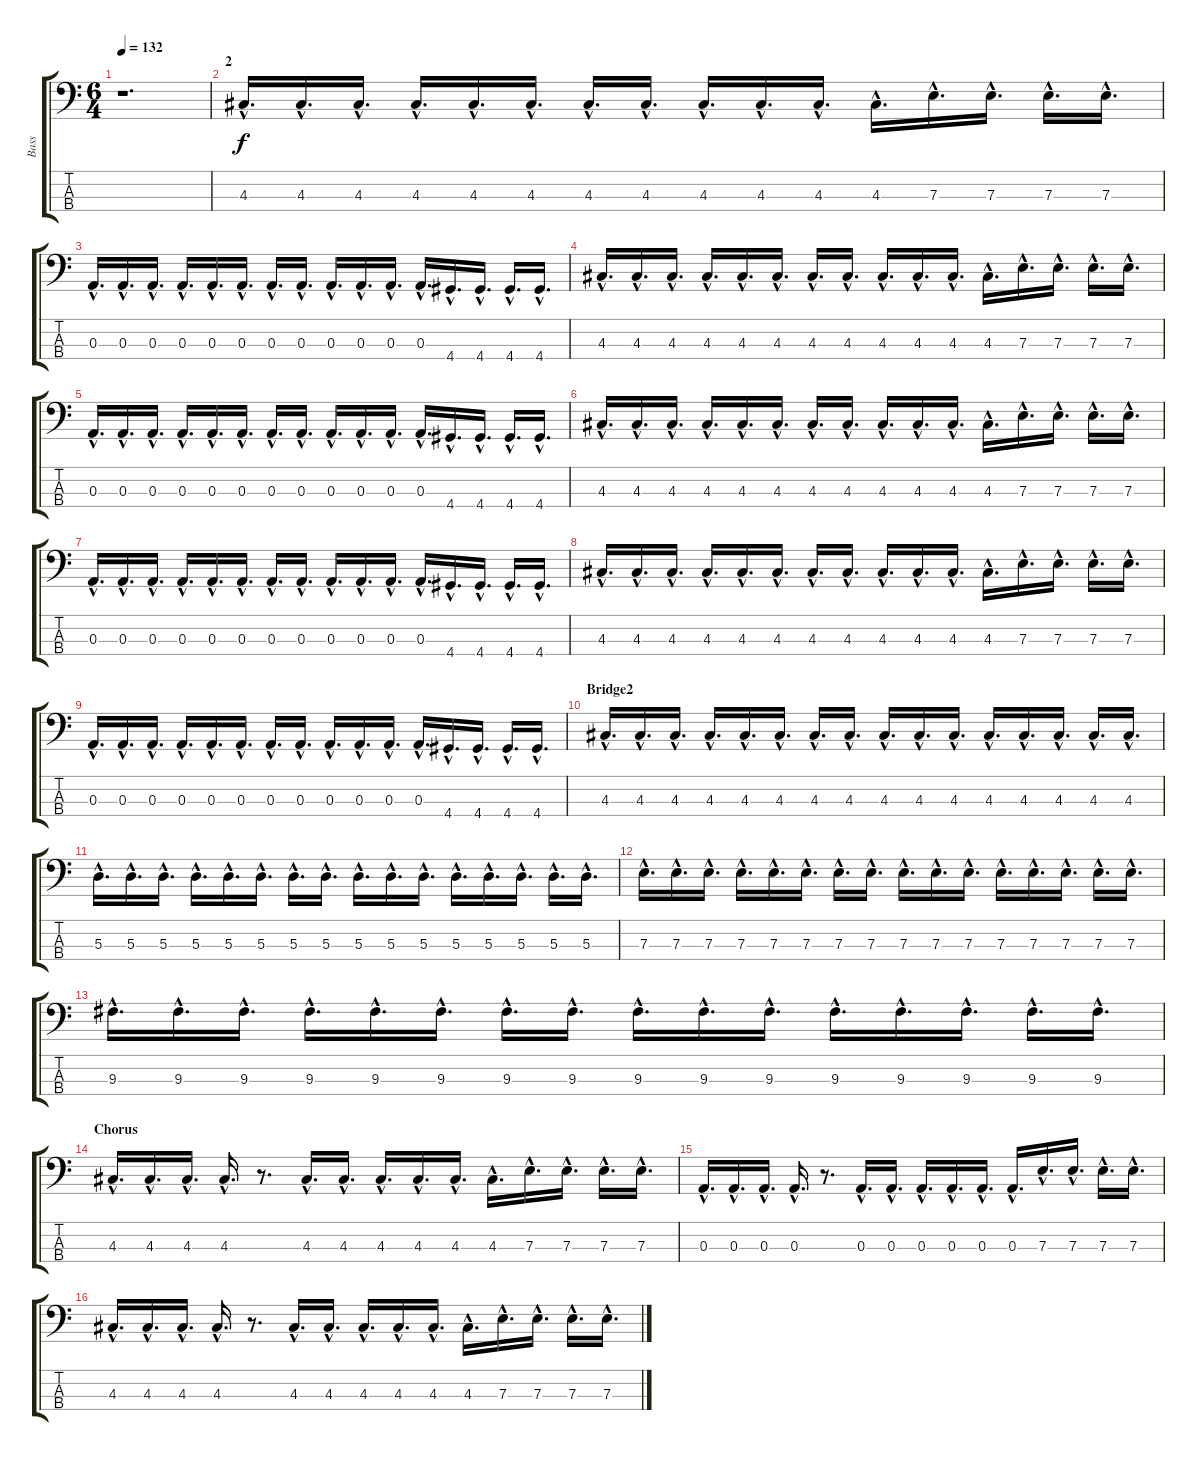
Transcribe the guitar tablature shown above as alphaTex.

\track ("Bass" "Bass") {instrument electricbassfinger}
\staff {score tabs}
\tuning (G2 D2 A1 E1) {hide}
\ts (6 4)
\tempo 132
\clef f4
\ks c
r.1{d dy f} |
\section ("" "2")
4.3{hac}.16{d} 4.3{hac}.16{d} 4.3{hac}.16{d} 4.3{hac}.16{d} 4.3{hac}.16{d} 4.3{hac}.16{d} 4.3{hac}.16{d} 4.3{hac}.16{d} 4.3{hac}.16{d} 4.3{hac}.16{d} 4.3{hac}.16{d} 4.3{hac}.16{d} 7.3{hac}.16{d} 7.3{hac}.16{d} 7.3{hac}.16{d} 7.3{hac}.16{d} |
0.3{hac}.16{d} 0.3{hac}.16{d} 0.3{hac}.16{d} 0.3{hac}.16{d} 0.3{hac}.16{d} 0.3{hac}.16{d} 0.3{hac}.16{d} 0.3{hac}.16{d} 0.3{hac}.16{d} 0.3{hac}.16{d} 0.3{hac}.16{d} 0.3{hac}.16{d} 4.4{hac}.16{d} 4.4{hac}.16{d} 4.4{hac}.16{d} 4.4{hac}.16{d} |
4.3{hac}.16{d} 4.3{hac}.16{d} 4.3{hac}.16{d} 4.3{hac}.16{d} 4.3{hac}.16{d} 4.3{hac}.16{d} 4.3{hac}.16{d} 4.3{hac}.16{d} 4.3{hac}.16{d} 4.3{hac}.16{d} 4.3{hac}.16{d} 4.3{hac}.16{d} 7.3{hac}.16{d} 7.3{hac}.16{d} 7.3{hac}.16{d} 7.3{hac}.16{d} |
0.3{hac}.16{d} 0.3{hac}.16{d} 0.3{hac}.16{d} 0.3{hac}.16{d} 0.3{hac}.16{d} 0.3{hac}.16{d} 0.3{hac}.16{d} 0.3{hac}.16{d} 0.3{hac}.16{d} 0.3{hac}.16{d} 0.3{hac}.16{d} 0.3{hac}.16{d} 4.4{hac}.16{d} 4.4{hac}.16{d} 4.4{hac}.16{d} 4.4{hac}.16{d} |
4.3{hac}.16{d} 4.3{hac}.16{d} 4.3{hac}.16{d} 4.3{hac}.16{d} 4.3{hac}.16{d} 4.3{hac}.16{d} 4.3{hac}.16{d} 4.3{hac}.16{d} 4.3{hac}.16{d} 4.3{hac}.16{d} 4.3{hac}.16{d} 4.3{hac}.16{d} 7.3{hac}.16{d} 7.3{hac}.16{d} 7.3{hac}.16{d} 7.3{hac}.16{d} |
0.3{hac}.16{d} 0.3{hac}.16{d} 0.3{hac}.16{d} 0.3{hac}.16{d} 0.3{hac}.16{d} 0.3{hac}.16{d} 0.3{hac}.16{d} 0.3{hac}.16{d} 0.3{hac}.16{d} 0.3{hac}.16{d} 0.3{hac}.16{d} 0.3{hac}.16{d} 4.4{hac}.16{d} 4.4{hac}.16{d} 4.4{hac}.16{d} 4.4{hac}.16{d} |
4.3{hac}.16{d} 4.3{hac}.16{d} 4.3{hac}.16{d} 4.3{hac}.16{d} 4.3{hac}.16{d} 4.3{hac}.16{d} 4.3{hac}.16{d} 4.3{hac}.16{d} 4.3{hac}.16{d} 4.3{hac}.16{d} 4.3{hac}.16{d} 4.3{hac}.16{d} 7.3{hac}.16{d} 7.3{hac}.16{d} 7.3{hac}.16{d} 7.3{hac}.16{d} |
0.3{hac}.16{d} 0.3{hac}.16{d} 0.3{hac}.16{d} 0.3{hac}.16{d} 0.3{hac}.16{d} 0.3{hac}.16{d} 0.3{hac}.16{d} 0.3{hac}.16{d} 0.3{hac}.16{d} 0.3{hac}.16{d} 0.3{hac}.16{d} 0.3{hac}.16{d} 4.4{hac}.16{d} 4.4{hac}.16{d} 4.4{hac}.16{d} 4.4{hac}.16{d} |
\section ("" "Bridge2")
4.3{hac}.16{d} 4.3{hac}.16{d} 4.3{hac}.16{d} 4.3{hac}.16{d} 4.3{hac}.16{d} 4.3{hac}.16{d} 4.3{hac}.16{d} 4.3{hac}.16{d} 4.3{hac}.16{d} 4.3{hac}.16{d} 4.3{hac}.16{d} 4.3{hac}.16{d} 4.3{hac}.16{d} 4.3{hac}.16{d} 4.3{hac}.16{d} 4.3{hac}.16{d} |
5.3{hac}.16{d} 5.3{hac}.16{d} 5.3{hac}.16{d} 5.3{hac}.16{d} 5.3{hac}.16{d} 5.3{hac}.16{d} 5.3{hac}.16{d} 5.3{hac}.16{d} 5.3{hac}.16{d} 5.3{hac}.16{d} 5.3{hac}.16{d} 5.3{hac}.16{d} 5.3{hac}.16{d} 5.3{hac}.16{d} 5.3{hac}.16{d} 5.3{hac}.16{d} |
7.3{hac}.16{d} 7.3{hac}.16{d} 7.3{hac}.16{d} 7.3{hac}.16{d} 7.3{hac}.16{d} 7.3{hac}.16{d} 7.3{hac}.16{d} 7.3{hac}.16{d} 7.3{hac}.16{d} 7.3{hac}.16{d} 7.3{hac}.16{d} 7.3{hac}.16{d} 7.3{hac}.16{d} 7.3{hac}.16{d} 7.3{hac}.16{d} 7.3{hac}.16{d} |
9.3{hac}.16{d} 9.3{hac}.16{d} 9.3{hac}.16{d} 9.3{hac}.16{d} 9.3{hac}.16{d} 9.3{hac}.16{d} 9.3{hac}.16{d} 9.3{hac}.16{d} 9.3{hac}.16{d} 9.3{hac}.16{d} 9.3{hac}.16{d} 9.3{hac}.16{d} 9.3{hac}.16{d} 9.3{hac}.16{d} 9.3{hac}.16{d} 9.3{hac}.16{d} |
\section ("" "Chorus")
4.3{hac}.16{d} 4.3{hac}.16{d} 4.3{hac}.16{d} 4.3{hac}.16{d} r.8{d} 4.3{hac}.16{d} 4.3{hac}.16{d} 4.3{hac}.16{d} 4.3{hac}.16{d} 4.3{hac}.16{d} 4.3{hac}.16{d} 7.3{hac}.16{d} 7.3{hac}.16{d} 7.3{hac}.16{d} 7.3{hac}.16{d} |
0.3{hac}.16{d} 0.3{hac}.16{d} 0.3{hac}.16{d} 0.3{hac}.16{d} r.8{d} 0.3{hac}.16{d} 0.3{hac}.16{d} 0.3{hac}.16{d} 0.3{hac}.16{d} 0.3{hac}.16{d} 0.3{hac}.16{d} 7.3{hac}.16{d} 7.3{hac}.16{d} 7.3{hac}.16{d} 7.3{hac}.16{d} |
4.3{hac}.16{d} 4.3{hac}.16{d} 4.3{hac}.16{d} 4.3{hac}.16{d} r.8{d} 4.3{hac}.16{d} 4.3{hac}.16{d} 4.3{hac}.16{d} 4.3{hac}.16{d} 4.3{hac}.16{d} 4.3{hac}.16{d} 7.3{hac}.16{d} 7.3{hac}.16{d} 7.3{hac}.16{d} 7.3{hac}.16{d}
